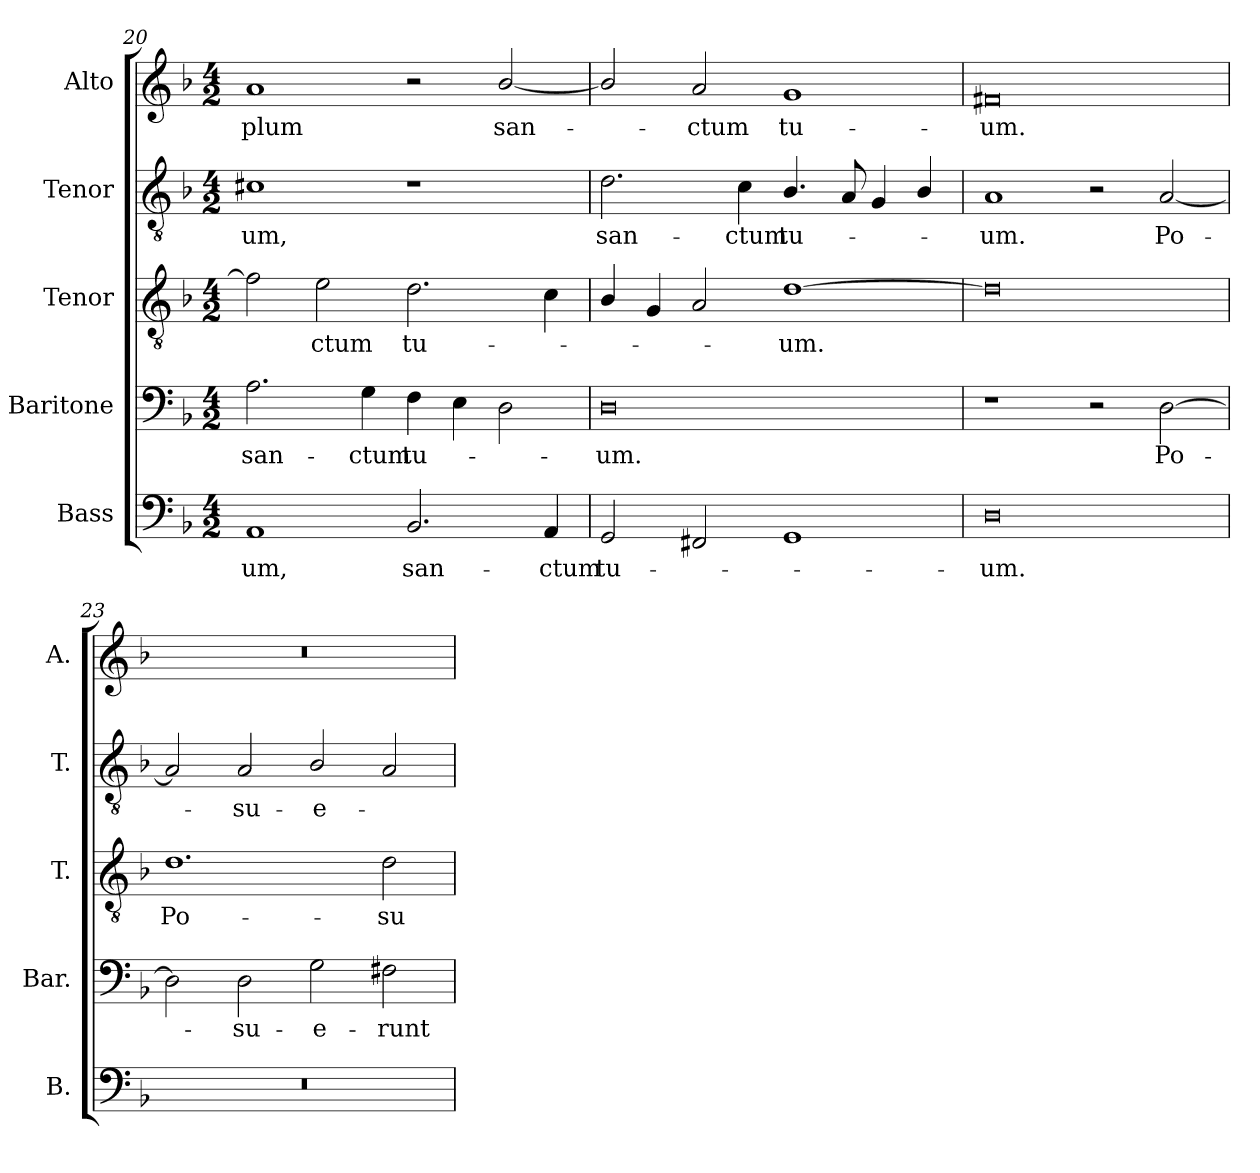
**kern	**text	**kern	**text	**kern	**text	**kern	**text	**kern	**text
*part5	*part5	*part4	*part4	*part3	*part3	*part2	*part2	*part1	*part1
*staff5	*staff5	*staff4	*staff4	*staff3	*staff3	*staff2	*staff2	*staff1	*staff1
*I"Bass	*	*I"Baritone	*	*I"Tenor	*	*I"Tenor	*	*I"Alto	*
*I'B.	*	*I'Bar.	*	*I'T.	*	*I'T.	*	*I'A.	*
!!LO:LB:g=z
*clefF4	*	*clefF4	*	*clefGv2	*	*clefGv2	*	*clefG2	*
*	*	*	*	*ITrd7c12	*	*ITrd7c12	*	*	*
*k[b-]	*	*k[b-]	*	*k[b-]	*	*k[b-]	*	*k[b-]	*
*F:	*	*F:	*	*F:	*	*F:	*	*F:	*
*M4/2	*	*M4/2	*	*M4/2	*	*M4/2	*	*M4/2	*
=20	=20	=20	=20	=20	=20	=20	=20	=20	=20
!	!LO:LY:b:color=#000000	!	!	!	!	!	!	!	!
!	!	!	!LO:LY:b:color=#000000	!	!	!	!	!	!
!	!	!	!	!	!	!	!LO:LY:b:color=#000000	!	!
!	!	!	!	!	!	!	!	!	!LO:LY:b:color=#000000
1AAi	-um,	2.Ai\	san-	2Fi\]	.	1C#Xi	-um,	1ai	-plum
!	!	!	!	!	!LO:LY:b:color=#000000	!	!	!	!
.	.	.	.	2Ei\	-ctum	.	.	.	.
!	!	!	!LO:LY:b:color=#000000	!	!	!	!	!	!
.	.	4Gi\	-ctum	.	.	.	.	.	.
!	!LO:LY:b:color=#000000	!	!	!	!	!	!	!	!
!	!	!	!LO:LY:b:color=#000000	!	!	!	!	!	!
!	!	!	!	!	!LO:LY:b:color=#000000	!	!	!	!
2.BB-i/	san-	4Fi\	tu-	2.Di\	tu-	1r	.	2r	.
.	.	4Ei\	.	.	.	.	.	.	.
!	!	!	!	!	!	!	!	!	!LO:LY:b:color=#000000
.	.	2Di\	.	.	.	.	.	[2b-i/	san-
!	!LO:LY:b:color=#000000	!	!	!	!	!	!	!	!
4AAi/	-ctum	.	.	4Ci\	.	.	.	.	.
=21	=21	=21	=21	=21	=21	=21	=21	=21	=21
!	!LO:LY:b:color=#000000	!	!	!	!	!	!	!	!
!	!	!	!LO:LY:b:color=#000000	!	!	!	!	!	!
!	!	!	!	!	!	!	!LO:LY:b:color=#000000	!	!
2GGi/	tu-	0Di	-um.	4BB-i/	.	2.Di\	san-	2b-i/]	.
.	.	.	.	4GGi/	.	.	.	.	.
!	!	!	!	!	!	!	!	!	!LO:LY:b:color=#000000
2FF#Xi/	.	.	.	2AAi/	.	.	.	2ai/	-ctum
!	!	!	!	!	!	!	!LO:LY:b:color=#000000	!	!
.	.	.	.	.	.	4Ci\	-ctum	.	.
!	!	!	!	!	!LO:LY:b:color=#000000	!	!	!	!
!	!	!	!	!	!	!	!LO:LY:b:color=#000000	!	!
!	!	!	!	!	!	!	!	!	!LO:LY:b:color=#000000
1GGi	.	.	.	[1Di	-um.	4.BB-i/	tu-	1gi	tu-
.	.	.	.	.	.	8AAi/	.	.	.
.	.	.	.	.	.	4GGi/	.	.	.
.	.	.	.	.	.	4BB-i/	.	.	.
=22	=22	=22	=22	=22	=22	=22	=22	=22	=22
!	!LO:LY:b:color=#000000	!	!	!	!	!	!	!	!
!	!	!	!	!	!	!	!LO:LY:b:color=#000000	!	!
!	!	!	!	!	!	!	!	!	!LO:LY:b:color=#000000
0Di	-um.	1r	.	0Di]	.	1AAi	-um.	0f#Xi	-um.
.	.	2r	.	.	.	2r	.	.	.
!	!	!	!LO:LY:b:color=#000000	!	!	!	!	!	!
!	!	!	!	!	!	!	!LO:LY:b:color=#000000	!	!
.	.	[2Di\	Po-	.	.	[2AAi/	Po-	.	.
=23	=23	=23	=23	=23	=23	=23	=23	=23	=23
!LO:N:vis=1	!	!	!	!	!	!	!	!	!
!	!	!	!	!	!LO:LY:b:color=#000000	!	!	!LO:N:vis=1	!
0r	.	2Di\]	.	1.Di	Po-	2AAi/]	.	0r	.
!	!	!	!LO:LY:b:color=#000000	!	!	!	!	!	!
!	!	!	!	!	!	!	!LO:LY:b:color=#000000	!	!
.	.	2Di\	-su-	.	.	2AAi/	-su-	.	.
!	!	!	!LO:LY:b:color=#000000	!	!	!	!	!	!
!	!	!	!	!	!	!	!LO:LY:b:color=#000000	!	!
.	.	2Gi\	-e-	.	.	2BB-i/	-e-	.	.
!	!	!	!LO:LY:b:color=#000000	!	!	!	!	!	!
!	!	!	!	!	!LO:LY:b:color=#000000	!	!	!	!
.	.	2F#Xi\	-runt	2Di\	-su-	2AAi/	.	.	.
=	=	=	=	=	=	=	=	=	=
*-	*-	*-	*-	*-	*-	*-	*-	*-	*-
